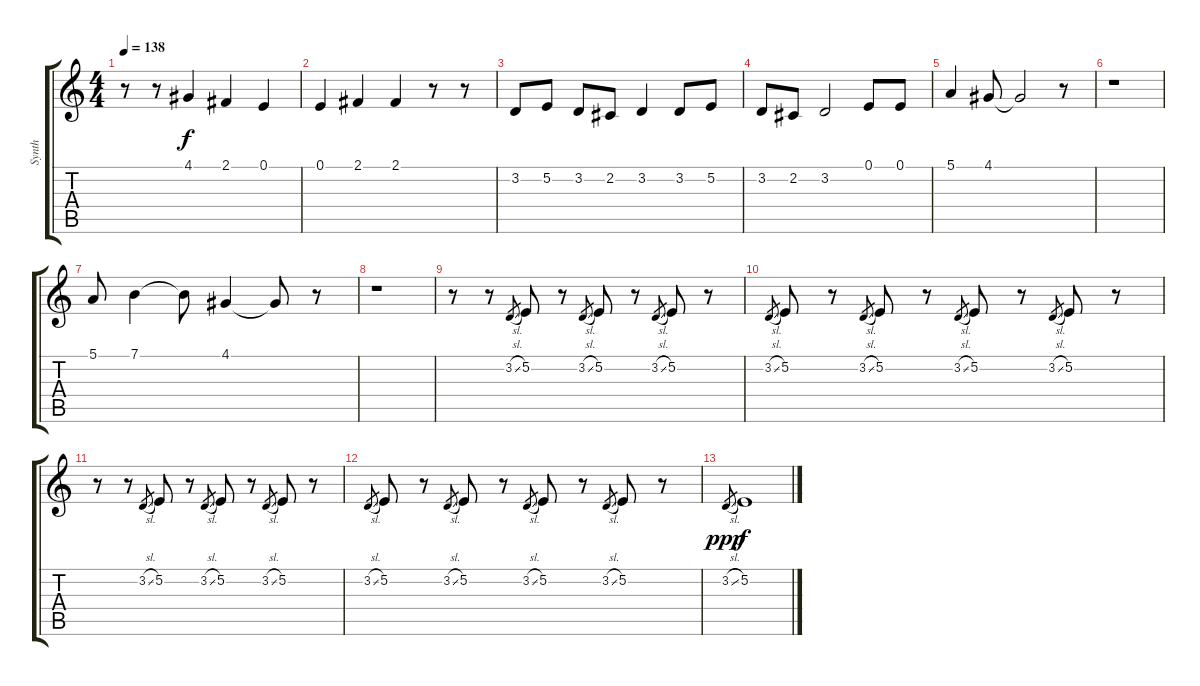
\track ("Synth" "Synth") {instrument lead2sawtooth}
\staff {score tabs}
\tuning (E4 B3 G3 D3 A2 E2) {hide}
\ts (4 4)
\tempo 138
\clef g2
\ks c
r.8{dy f} r.8 4.1.4 2.1.4 0.1.4 |
0.1.4 2.1.4 2.1.4 r.8 r.8 |
3.2.8 5.2.8 3.2.8 2.2.8 3.2.4 3.2.8 5.2.8 |
3.2.8 2.2.8 3.2.2 0.1.8 0.1.8 |
5.1.4 4.1.8 4.1{t}.2 r.8 |
r.1 |
5.1.8 7.1.4 7.1{t}.8 4.1.4 4.1{t}.8 r.8 |
r.1 |
r.8 r.8 3.2{sl}.8{gr} 5.2.8 r.8 3.2{sl}.8{gr} 5.2.8 r.8 3.2{sl}.8{gr} 5.2.8 r.8 |
3.2{sl}.8{gr} 5.2.8 r.8 3.2{sl}.8{gr} 5.2.8 r.8 3.2{sl}.8{gr} 5.2.8 r.8 3.2{sl}.8{gr} 5.2.8 r.8 |
r.8 r.8 3.2{sl}.8{gr} 5.2.8 r.8 3.2{sl}.8{gr} 5.2.8 r.8 3.2{sl}.8{gr} 5.2.8 r.8 |
3.2{sl}.8{gr} 5.2.8 r.8 3.2{sl}.8{gr} 5.2.8 r.8 3.2{sl}.8{gr} 5.2.8 r.8 3.2{sl}.8{gr} 5.2.8 r.8 |
3.2{sl}.8{gr dy ppp} 5.2.1{dy f}
